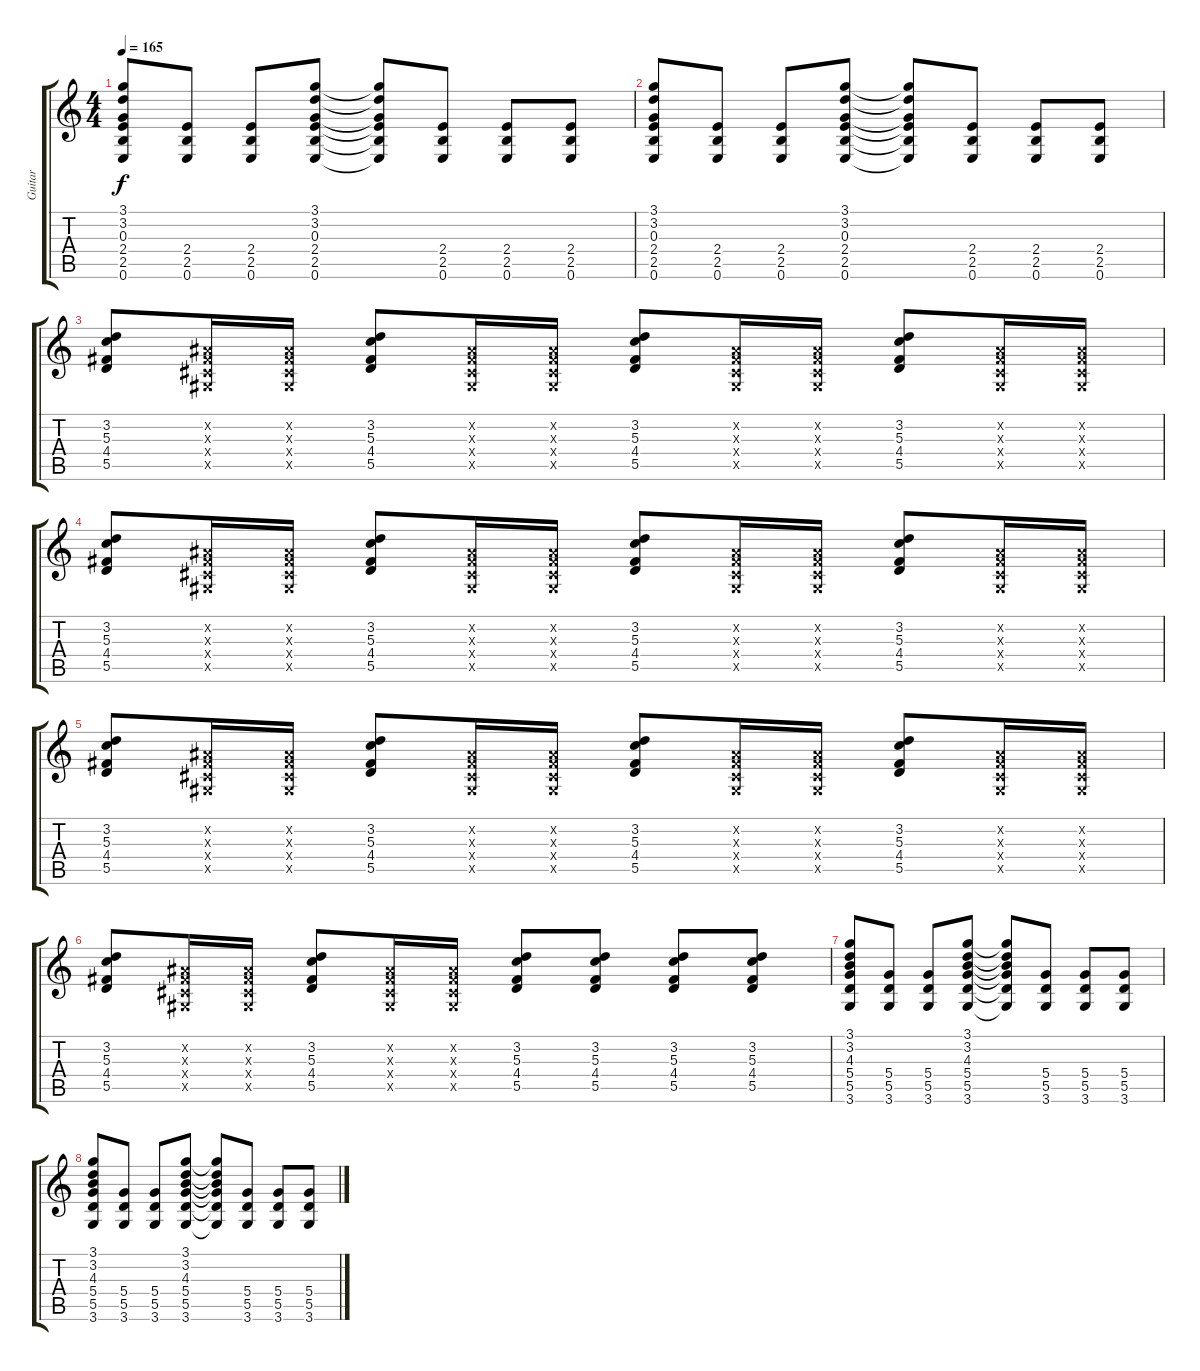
\track ("Guitar" "Guitar") {instrument distortionguitar}
\staff {score tabs}
\tuning (E4 B3 G3 D3 A2 E2) {hide}
\ts (4 4)
\tempo 165
\clef g2
\ks c
(3.1 3.2 0.3 2.4 2.5 0.6).8{dy f} (2.4 2.5 0.6).8 (2.4 2.5 0.6).8 (3.1 3.2 0.3 2.4 2.5 0.6).8 (3.1{t} 3.2{t} 0.3{t} 2.4{t} 2.5{t} 0.6{t}).8 (2.4 2.5 0.6).8 (2.4 2.5 0.6).8 (2.4 2.5 0.6).8 |
(3.1 3.2 0.3 2.4 2.5 0.6).8 (2.4 2.5 0.6).8 (2.4 2.5 0.6).8 (3.1 3.2 0.3 2.4 2.5 0.6).8 (3.1{t} 3.2{t} 0.3{t} 2.4{t} 2.5{t} 0.6{t}).8 (2.4 2.5 0.6).8 (2.4 2.5 0.6).8 (2.4 2.5 0.6).8 |
(3.2 5.3 4.4 5.5).8 (-1.2{x} -1.3{x} -1.4{x} -1.5{x}).16 (-1.2{x} -1.3{x} -1.4{x} -1.5{x}).16 (3.2 5.3 4.4 5.5).8 (-1.2{x} -1.3{x} -1.4{x} -1.5{x}).16 (-1.2{x} -1.3{x} -1.4{x} -1.5{x}).16 (3.2 5.3 4.4 5.5).8 (-1.2{x} -1.3{x} -1.4{x} -1.5{x}).16 (-1.2{x} -1.3{x} -1.4{x} -1.5{x}).16 (3.2 5.3 4.4 5.5).8 (-1.2{x} -1.3{x} -1.4{x} -1.5{x}).16 (-1.2{x} -1.3{x} -1.4{x} -1.5{x}).16 |
(3.2 5.3 4.4 5.5).8 (-1.2{x} -1.3{x} -1.4{x} -1.5{x}).16 (-1.2{x} -1.3{x} -1.4{x} -1.5{x}).16 (3.2 5.3 4.4 5.5).8 (-1.2{x} -1.3{x} -1.4{x} -1.5{x}).16 (-1.2{x} -1.3{x} -1.4{x} -1.5{x}).16 (3.2 5.3 4.4 5.5).8 (-1.2{x} -1.3{x} -1.4{x} -1.5{x}).16 (-1.2{x} -1.3{x} -1.4{x} -1.5{x}).16 (3.2 5.3 4.4 5.5).8 (-1.2{x} -1.3{x} -1.4{x} -1.5{x}).16 (-1.2{x} -1.3{x} -1.4{x} -1.5{x}).16 |
(3.2 5.3 4.4 5.5).8 (-1.2{x} -1.3{x} -1.4{x} -1.5{x}).16 (-1.2{x} -1.3{x} -1.4{x} -1.5{x}).16 (3.2 5.3 4.4 5.5).8 (-1.2{x} -1.3{x} -1.4{x} -1.5{x}).16 (-1.2{x} -1.3{x} -1.4{x} -1.5{x}).16 (3.2 5.3 4.4 5.5).8 (-1.2{x} -1.3{x} -1.4{x} -1.5{x}).16 (-1.2{x} -1.3{x} -1.4{x} -1.5{x}).16 (3.2 5.3 4.4 5.5).8 (-1.2{x} -1.3{x} -1.4{x} -1.5{x}).16 (-1.2{x} -1.3{x} -1.4{x} -1.5{x}).16 |
(3.2 5.3 4.4 5.5).8 (-1.2{x} -1.3{x} -1.4{x} -1.5{x}).16 (-1.2{x} -1.3{x} -1.4{x} -1.5{x}).16 (3.2 5.3 4.4 5.5).8 (-1.2{x} -1.3{x} -1.4{x} -1.5{x}).16 (-1.2{x} -1.3{x} -1.4{x} -1.5{x}).16 (3.2 5.3 4.4 5.5).8 (3.2 5.3 4.4 5.5).8 (3.2 5.3 4.4 5.5).8 (3.2 5.3 4.4 5.5).8 |
(3.1 3.2 4.3 5.4 5.5 3.6).8 (5.4 5.5 3.6).8 (5.4 5.5 3.6).8 (3.1 3.2 4.3 5.4 5.5 3.6).8 (3.1{t} 3.2{t} 4.3{t} 5.4{t} 5.5{t} 3.6{t}).8 (5.4 5.5 3.6).8 (5.4 5.5 3.6).8 (5.4 5.5 3.6).8 |
(3.1 3.2 4.3 5.4 5.5 3.6).8 (5.4 5.5 3.6).8 (5.4 5.5 3.6).8 (3.1 3.2 4.3 5.4 5.5 3.6).8 (3.1{t} 3.2{t} 4.3{t} 5.4{t} 5.5{t} 3.6{t}).8 (5.4 5.5 3.6).8 (5.4 5.5 3.6).8 (5.4 5.5 3.6).8
